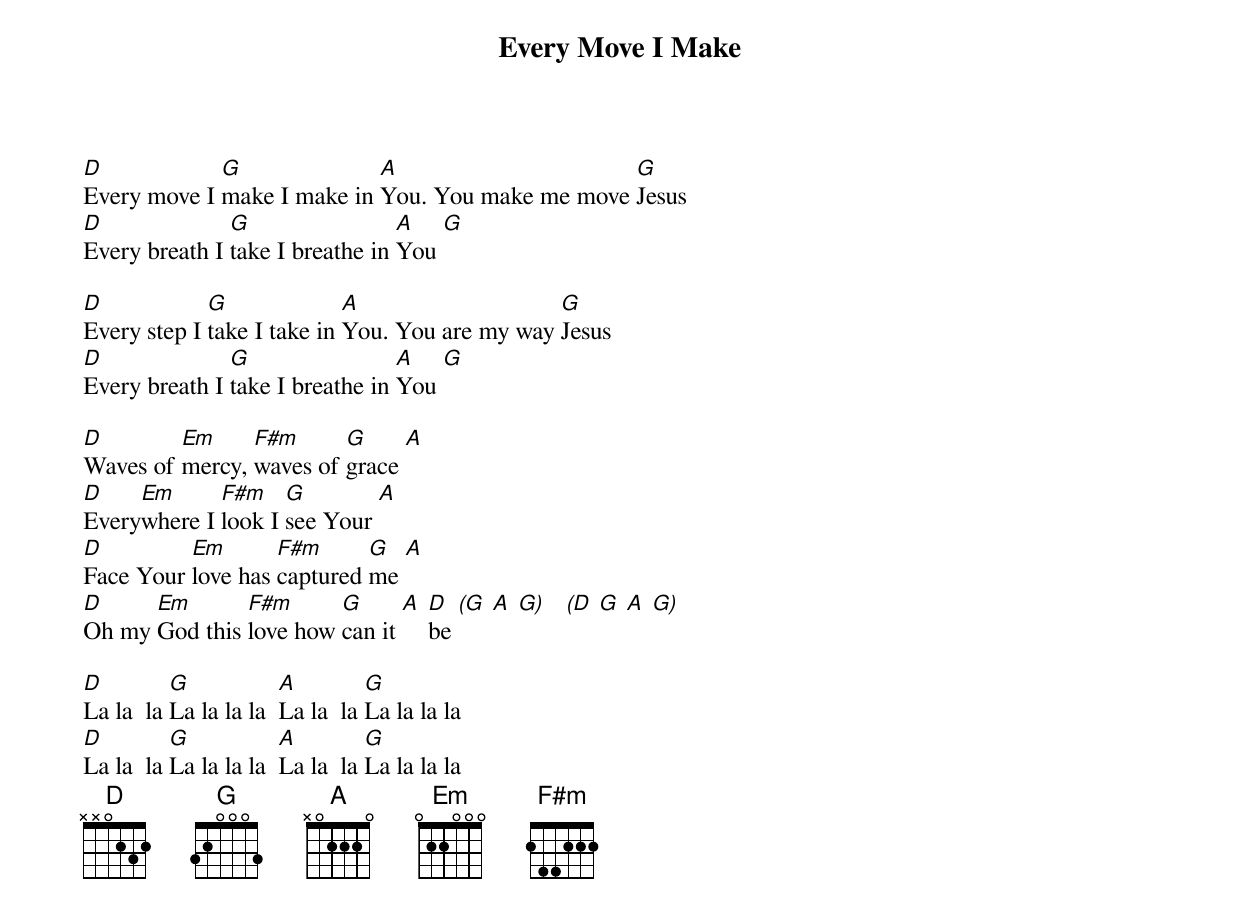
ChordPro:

{title: Every Move I Make}
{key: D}
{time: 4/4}
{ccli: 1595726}
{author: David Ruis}
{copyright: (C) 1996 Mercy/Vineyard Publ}

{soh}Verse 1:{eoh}
[D]Every move I [G]make I make in [A]You. You make me move [G]Jesus
[D]Every breath I [G]take I breathe in [A]You [G]

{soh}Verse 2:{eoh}
[D]Every step I [G]take I take in [A]You. You are my way [G]Jesus
[D]Every breath I [G]take I breathe in [A]You [G]

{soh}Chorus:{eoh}
[D]Waves of [Em]mercy, [F#m]waves of [G]grace [A]
[D]Every[Em]where I [F#m]look I [G]see Your [A]
[D]Face Your [Em]love has [F#m]captured [G]me [A]
[D]Oh my [Em]God this [F#m]love how [G]can it [A] [D]be [(G  A  G)]   [(D  G  A  G)]

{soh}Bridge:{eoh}
[D]La la  la [G]La la la la  [A]La la  la [G]La la la la
[D]La la  la [G]La la la la  [A]La la  la [G]La la la la
